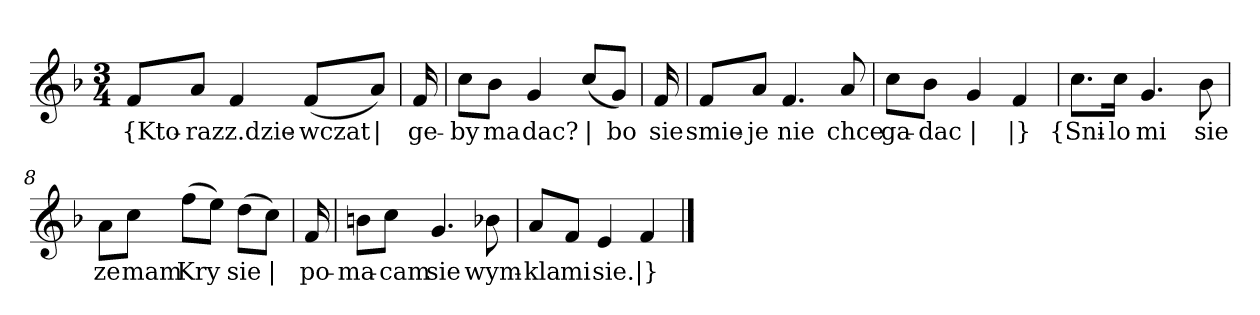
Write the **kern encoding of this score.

**kern	**text
*part1	*part1
*staff1	*staff1
*clefG2	*
*k[b-]	*
*F:	*
*M3/4	*
=	=
8f/L	{Kto-
8a/J	-raz
4f	z.dzie-
(8f/L	-wczat
8a/J)	|
=2y	=2y
16f	ge-
=3	=3
8cc\L	-by
8b-\J	ma
4g	dac?
(8cc/L	|
8g/J)	bo
=4y	=4y
16f	sie
=5	=5
8f/L	smie-
8a/J	-je
4.f	nie
8a	chce
=6	=6
8cc\L	ga-
8b-\J	-dac
4g	|
4f	|}
=7y	=7y
8.cc\L	{Sni-
16cc\Jk	-lo
4.g	mi
8b-	sie
=8	=8
8a\L	ze
8cc\J	mam
(8ff\L	Kry
8ee\J)	--
(8dd\L	-sie
8cc\J)	|
=9y	=9y
16f	po-
=10	=10
8bn\L	-ma-
8cc\J	-cam
4.g	sie
8b-X	wym-
=11	=11
8a/L	-kla
8f/J	mi
4e	sie.
4f	|}
==	==
*-	*-
